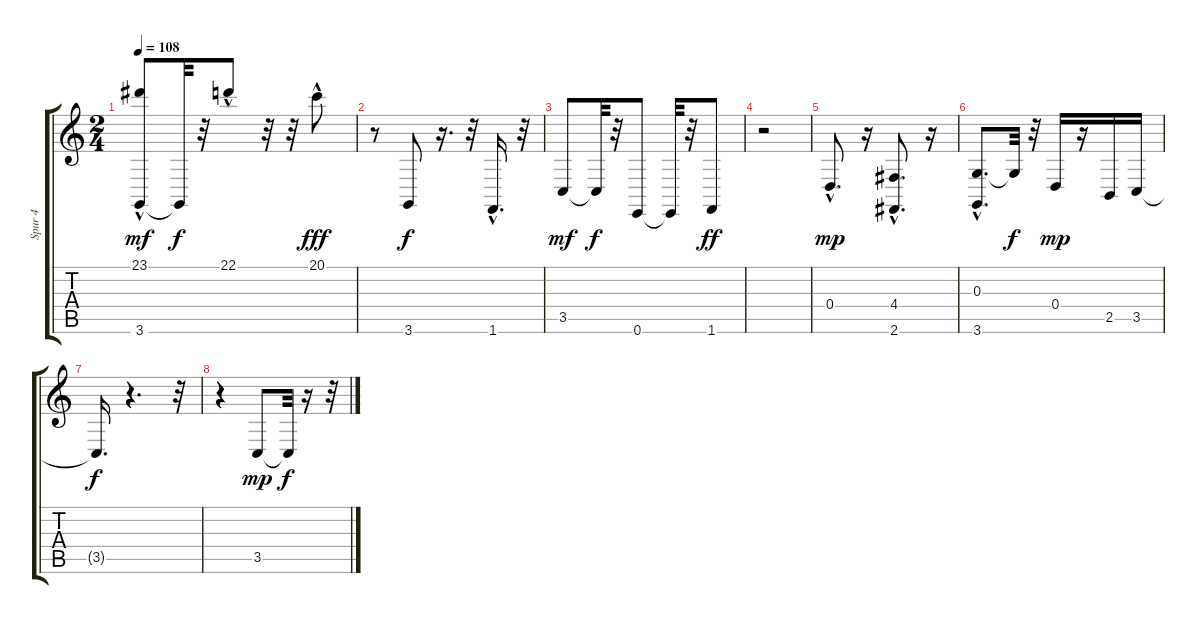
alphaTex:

\track ("Spur 4" "Spur 4") {instrument trombone}
\staff {score tabs}
\tuning (E4 B3 G3 D3 A2 E2) {hide}
\ts (2 4)
\tempo 108
\clef g2
\ks c
(23.1{hac} 3.6).8{dy mf} 3.6{t}.32{dy f} r.32 22.1{hac}.8 r.32 r.32 20.1{hac}.8{dy fff} |
r.8 3.6.8{dy f} r.16{d} r.32 1.6{hac}.16{d} r.32 |
3.5.8{dy mf} 3.5{t}.32{dy f} r.32 0.6.8 0.6{t}.32 r.32 1.6.8{dy ff} |
r.2 |
0.4{hac}.8{d dy mp} r.16 (4.4{hac} 2.6{hac}).8{d} r.16 |
(0.3{hac} 3.6{hac}).8{d} 0.3{t}.32{dy f} r.32 0.4.16{dy mp} r.16 2.5.16 3.5.16 |
3.5{t}.16{d dy f} r.4{d} r.32 |
r.4 3.5.8{dy mp} 3.5{t}.32{dy f} r.16 r.32
